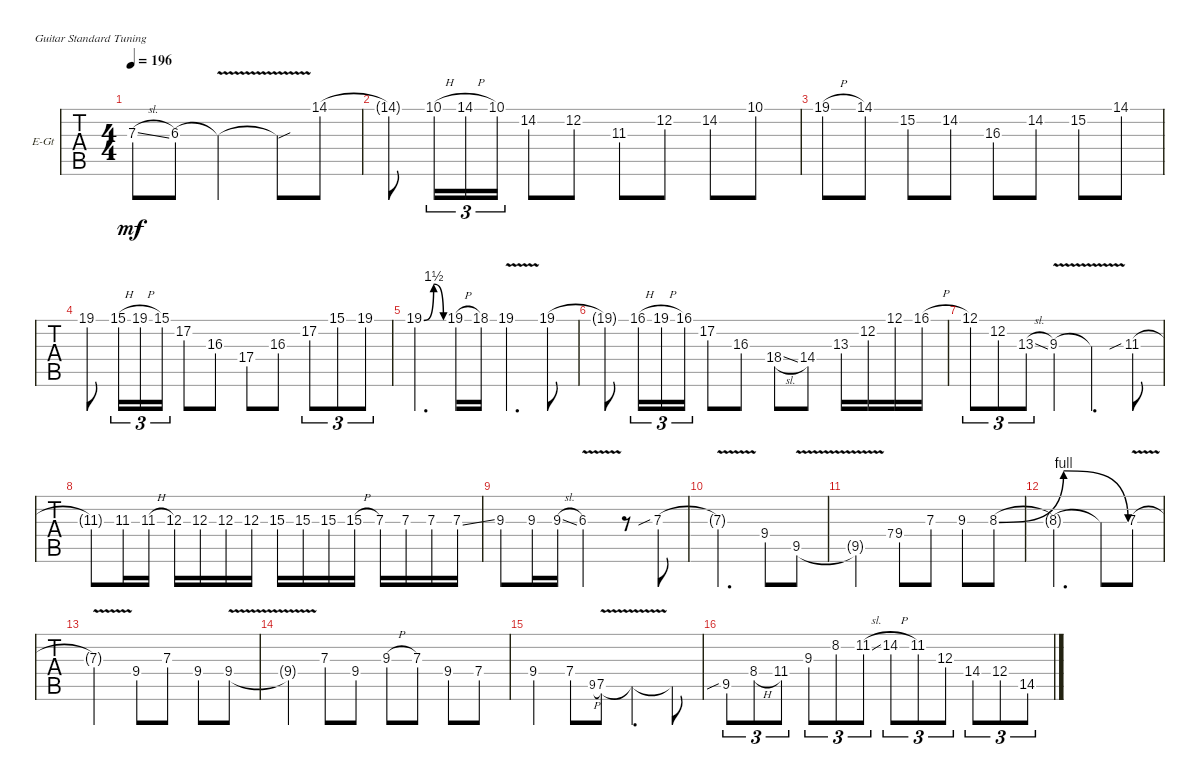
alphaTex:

\defaultSystemsLayout 4
\bracketExtendMode groupsimilarinstruments
\firstSystemTrackNameOrientation horizontal
\otherSystemsTrackNameOrientation horizontal
\track ("Electric Guitar" "E-Gt") {instrument overdrivenguitar}
\staff {tabs}
\tuning (E4 B3 G3 D3 A2 E2)
\ts (4 4)
\tempo 196
\clef g2
\ks c
7.3{sl}.8{dy mf} 6.3.8 6.3{v t}.2 6.3{sou t}.8 14.1.8 |
14.1{t}.8 10.1{h}.16{tu (3 2)} 14.1{h}.16{tu (3 2)} 10.1.16{tu (3 2)} 14.2.8 12.2.8 11.3.8 12.2.8 14.2.8 10.1.8 |
19.1{h}.8 14.1.8 15.2.8 14.2.8 16.3.8 14.2.8 15.2.8 14.1.8 |
19.1.8 15.1{h}.16{tu (3 2)} 19.1{h}.16{tu (3 2)} 15.1.16{tu (3 2)} 17.2.8 16.3.8 17.4.8 16.3.8 17.2.8{tu (3 2)} 15.1.8{tu (3 2)} 19.1.8{tu (3 2)} |
19.1{be (bendrelease 0 0 10.2 6 20.4 6 30 0)}.4{d} 19.1{h}.16 18.1.16 19.1{v}.4{d} 19.1.8 |
19.1{t}.8 16.1{h}.16{tu (3 2)} 19.1{h}.16{tu (3 2)} 16.1.16{tu (3 2)} 17.2.8 16.3.8 18.4{sl}.8 14.4.8 13.3.16 12.2.16 12.1.16 16.1{h}.16 |
12.1.8{tu (3 2)} 12.2.8{tu (3 2)} 13.3{sl}.8{tu (3 2)} 9.3{v}.4 9.3{v t}.4{d} 11.3{sib}.8 |
11.3{t}.8 11.3.16 11.3{h}.16 12.3.16 12.3.16 12.3.16 12.3.16 15.3.16 15.3.16 15.3.16 15.3{h}.16 7.3.16 7.3.16 7.3.16 7.3{ss}.16 |
9.3.8 9.3.16 9.3{sl}.16 6.3{v}.2 r.8 7.3{sib}.8 |
7.3{v t}.2{d} 9.4.8 9.5{v}.8 |
9.5{v t}.2 7.4.8{gr onbeat} 9.4.8 7.3.8 9.3.8 8.3{be (bendrelease 0 0 10.2 4 45.6 4 59.4 0)}.8 |
8.3{t}.2{d} 8.3{t}.8 7.3{v}.8 |
7.3{v t}.2 9.4.8 7.3.8 9.4.8 9.4{v}.8 |
9.4{v t}.4 7.3.8 9.4.8 9.3{h}.8 7.3.8 9.4.8 7.4.8 |
9.4.4 7.4.8 9.5{h}.8{gr onbeat} 7.5{v}.8 7.5{t}.4{d} 7.5{t}.8 |
9.5{sib}.8{tu (3 2)} 8.4{h}.8{tu (3 2)} 11.4.8{tu (3 2)} 9.3.8{tu (3 2)} 8.2.8{tu (3 2)} 11.2{sl}.8{tu (3 2)} 14.2{h}.8{tu (3 2)} 11.2.8{tu (3 2)} 12.3.8{tu (3 2)} 14.4.8{tu (3 2)} 12.4.8{tu (3 2)} 14.5.8{tu (3 2)}
